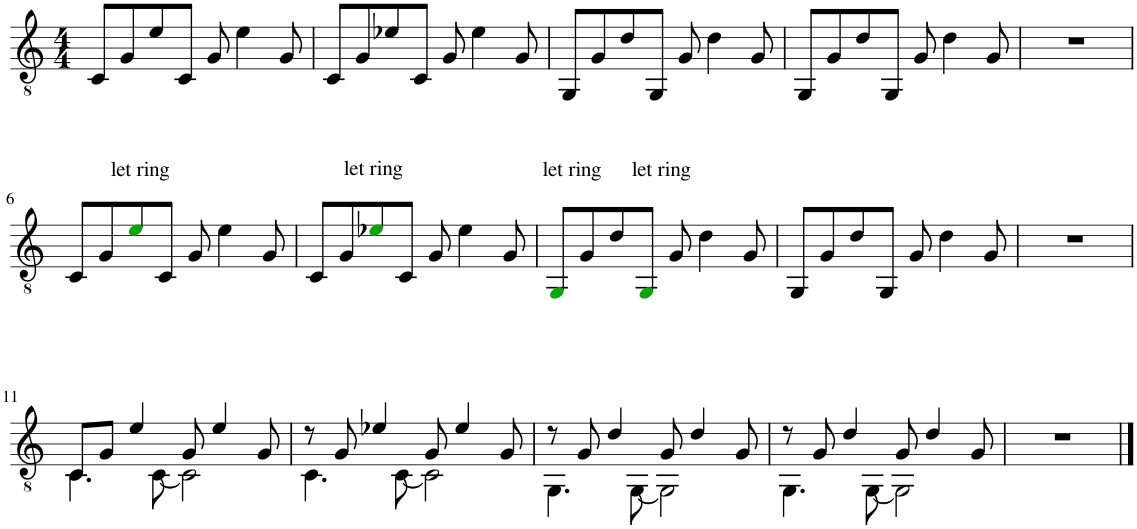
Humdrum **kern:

**kern
*part1
*staff1
*I"Guitare classique
*I'Guit.
*clefGv2
*k[]
*M4/4
=1
8C/L
8G/
8e/
8C/J
8G/
4e\
8G/
=2
8C/L
8G/
8e-X/
8C/J
8G/
4e-\
8G/
=3
8GG/L
8G/
8d/
8GG/J
8G/
4d\
8G/
=4
8GG/L
8G/
8d/
8GG/J
8G/
4d\
8G/
=5
1r
!!LO:LB:g=z
=6
8C/L
8G/
!LO:TX:a:t=let ring
8ei/
8C/J
8G/
4e\
8G/
=7
8C/L
8G/
!LO:TX:a:t=let ring
8e-Xi/
8C/J
8G/
4e-\
8G/
=8
!LO:TX:a:t=let ring
8GGi/L
8G/
8d/
!LO:TX:a:t=let ring
8GGi/J
8G/
4d\
8G/
=9
8GG/L
8G/
8d/
8GG/J
8G/
4d\
8G/
=10
1r
!!LO:LB:g=z
=11
!LO:N:head=solid
*^
8C/L	4.C\
8G/J	.
4e/	.
.	[8C\
8G/	2C\]
4e/	.
8G/	.
=12	=12
8r	4.C\
8G/	.
4e-X/	.
.	[8C\
8G/	2C\]
4e-/	.
8G/	.
=13	=13
8r	4.GG\
8G/	.
4d/	.
.	[8GG\
8G/	2GG\]
4d/	.
8G/	.
=14	=14
8r	4.GG\
8G/	.
4d/	.
.	[8GG\
8G/	2GG\]
4d/	.
8G/	.
*v	*v
=15
1r
==
*-
